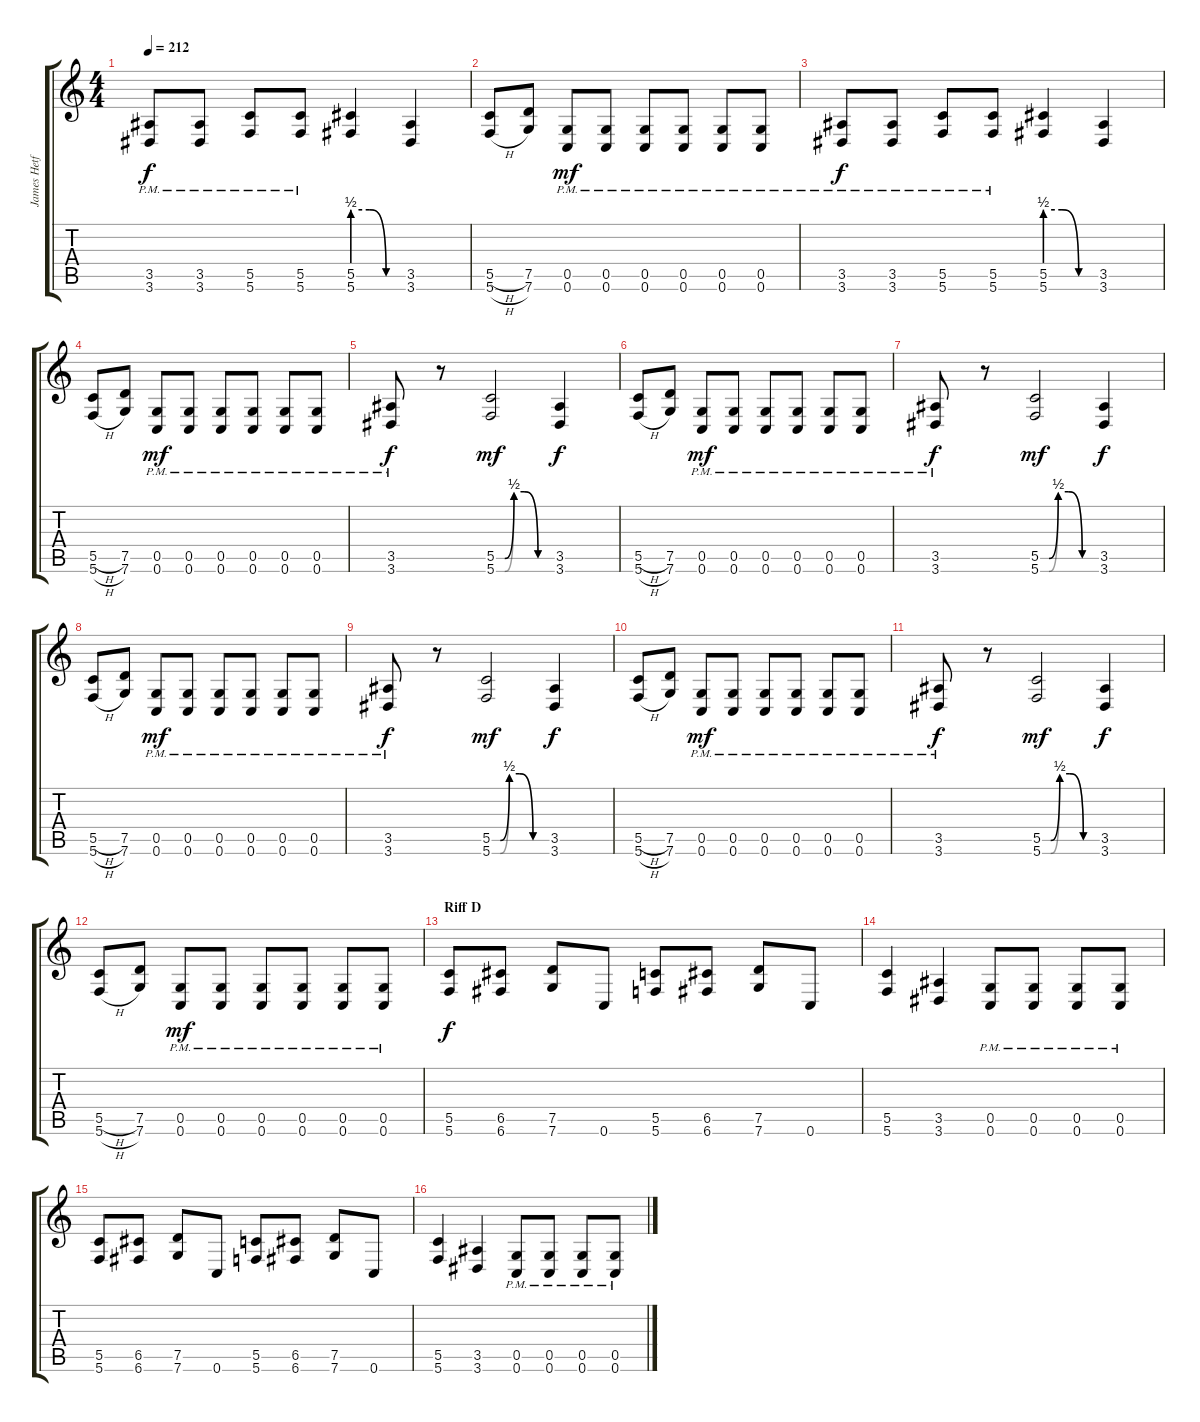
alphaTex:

\track ("James Hetfield" "James Hetf") {instrument overdrivenguitar}
\staff {score tabs}
\tuning (D4 A3 F3 C3 G2 C2) {hide}
\ts (4 4)
\tempo 212
\clef g2
\ks c
(3.5{pm} 3.6).8{dy f} (3.5{pm} 3.6).8 (5.5{pm} 5.6).8 (5.5{pm} 5.6).8 (5.5{be (custom 0 2 20 2 40 0 60 0)} 5.6{be (custom 0 2 20 2 40 0 60 0)}).4 (3.5 3.6).4 |
(5.5{h} 5.6{h}).8 (7.5 7.6).8 (0.5{pm} 0.6).8{dy mf} (0.5{pm} 0.6).8 (0.5{pm} 0.6).8 (0.5{pm} 0.6).8 (0.5{pm} 0.6).8 (0.5{pm} 0.6).8 |
(3.5{pm} 3.6).8{dy f} (3.5{pm} 3.6).8 (5.5{pm} 5.6).8 (5.5{pm} 5.6).8 (5.5{be (custom 0 2 20 2 40 0 60 0)} 5.6{be (custom 0 2 20 2 40 0 60 0)}).4 (3.5 3.6).4 |
(5.5{h} 5.6{h}).8 (7.5 7.6).8 (0.5{pm} 0.6).8{dy mf} (0.5{pm} 0.6).8 (0.5{pm} 0.6).8 (0.5{pm} 0.6).8 (0.5{pm} 0.6).8 (0.5{pm} 0.6).8 |
(3.5{pm} 3.6).8{dy f} r.8 (5.5{be (custom 0 0 9 0 19 2 30 2 45 0 60 0)} 5.6{be (custom 0 0 9 0 19 2 30 2 45 0 60 0)}).2{dy mf} (3.5 3.6).4{dy f} |
(5.5{h} 5.6{h}).8 (7.5 7.6).8 (0.5{pm} 0.6).8{dy mf} (0.5{pm} 0.6).8 (0.5{pm} 0.6).8 (0.5{pm} 0.6).8 (0.5{pm} 0.6).8 (0.5{pm} 0.6).8 |
(3.5{pm} 3.6).8{dy f} r.8 (5.5{be (custom 0 0 9 0 19 2 30 2 45 0 60 0)} 5.6{be (custom 0 0 9 0 19 2 30 2 45 0 60 0)}).2{dy mf} (3.5 3.6).4{dy f} |
(5.5{h} 5.6{h}).8 (7.5 7.6).8 (0.5{pm} 0.6).8{dy mf} (0.5{pm} 0.6).8 (0.5{pm} 0.6).8 (0.5{pm} 0.6).8 (0.5{pm} 0.6).8 (0.5{pm} 0.6).8 |
(3.5{pm} 3.6).8{dy f} r.8 (5.5{be (custom 0 0 9 0 19 2 30 2 45 0 60 0)} 5.6{be (custom 0 0 9 0 19 2 30 2 45 0 60 0)}).2{dy mf} (3.5 3.6).4{dy f} |
(5.5{h} 5.6{h}).8 (7.5 7.6).8 (0.5{pm} 0.6).8{dy mf} (0.5{pm} 0.6).8 (0.5{pm} 0.6).8 (0.5{pm} 0.6).8 (0.5{pm} 0.6).8 (0.5{pm} 0.6).8 |
(3.5{pm} 3.6).8{dy f} r.8 (5.5{be (custom 0 0 9 0 19 2 30 2 45 0 60 0)} 5.6{be (custom 0 0 9 0 19 2 30 2 45 0 60 0)}).2{dy mf} (3.5 3.6).4{dy f} |
(5.5{h} 5.6{h}).8 (7.5 7.6).8 (0.5{pm} 0.6).8{dy mf} (0.5{pm} 0.6).8 (0.5{pm} 0.6).8 (0.5{pm} 0.6).8 (0.5{pm} 0.6).8 (0.5{pm} 0.6).8 |
\section ("" "Riff D")
(5.5 5.6).8{dy f} (6.5 6.6).8 (7.5 7.6).8 0.6.8 (5.5 5.6).8 (6.5 6.6).8 (7.5 7.6).8 0.6.8 |
(5.5 5.6).4 (3.5 3.6).4 (0.5{pm} 0.6).8 (0.5{pm} 0.6).8 (0.5{pm} 0.6).8 (0.5{pm} 0.6).8 |
(5.5 5.6).8 (6.5 6.6).8 (7.5 7.6).8 0.6.8 (5.5 5.6).8 (6.5 6.6).8 (7.5 7.6).8 0.6.8 |
(5.5 5.6).4 (3.5 3.6).4 (0.5{pm} 0.6).8 (0.5{pm} 0.6).8 (0.5{pm} 0.6).8 (0.5{pm} 0.6).8
